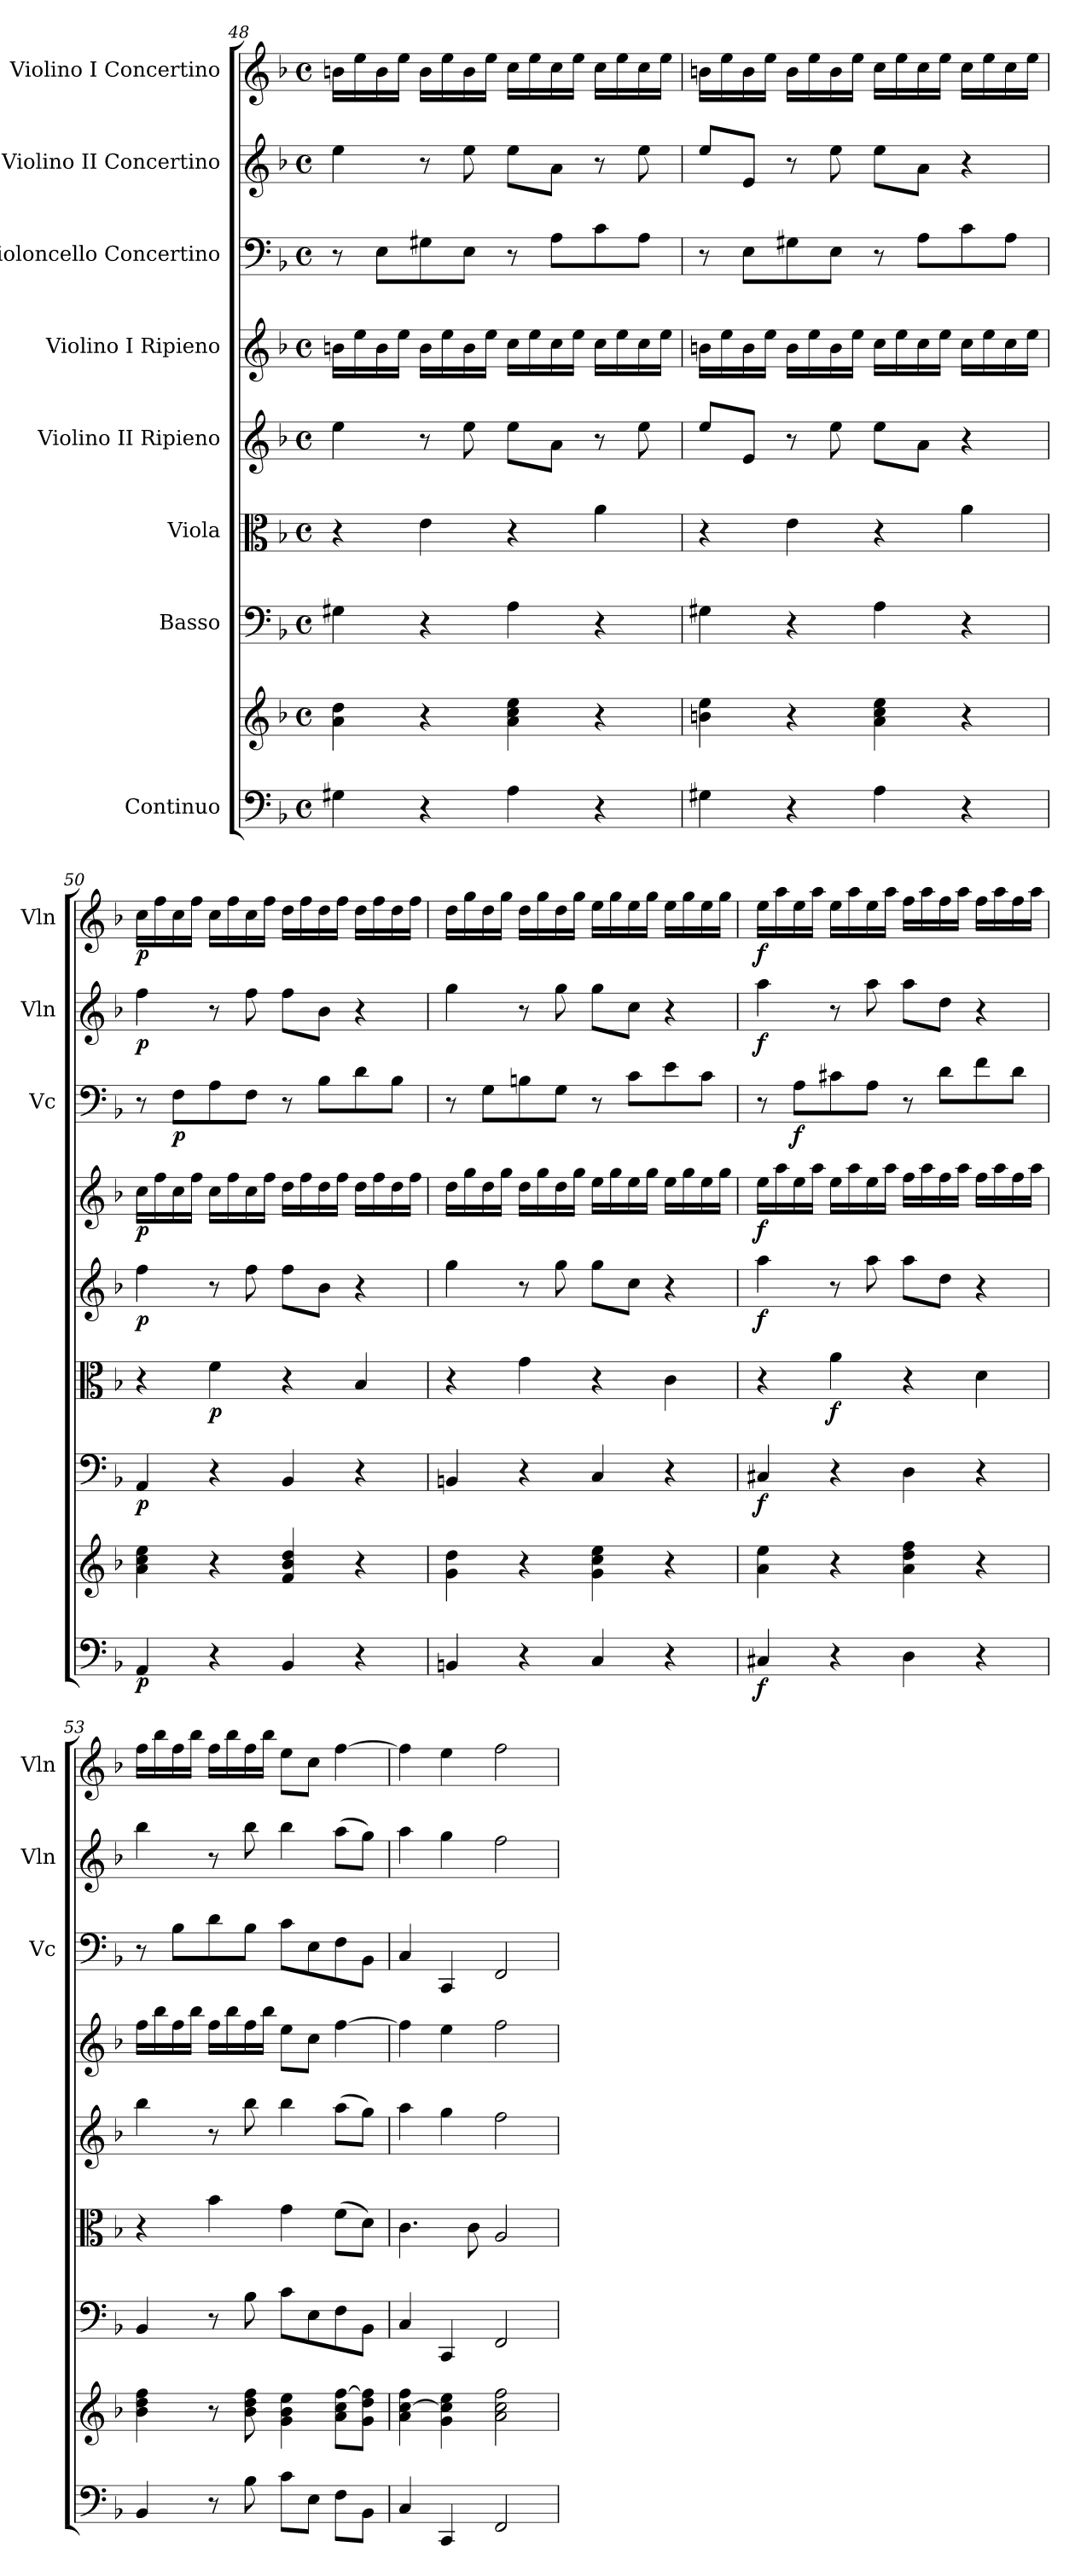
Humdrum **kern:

**kern	**kern	**dynam	**kern	**dynam	**kern	**dynam	**kern	**dynam	**kern	**dynam	**kern	**dynam	**kern	**dynam	**kern	**dynam
*part8	*part8	*part8	*part7	*part7	*part6	*part6	*part5	*part5	*part4	*part4	*part3	*part3	*part2	*part2	*part1	*part1
*staff9	*staff8	*staff8/9	*staff7	*staff7	*staff6	*staff6	*staff5	*staff5	*staff4	*staff4	*staff3	*staff3	*staff2	*staff2	*staff1	*staff1
*I"Continuo	*	*	*I"Basso	*	*I"Viola	*	*I"Violino II Ripieno	*	*I"Violino I Ripieno	*	*I"Violoncello Concertino	*	*I"Violino II Concertino	*	*I"Violino I Concertino	*
*	*	*	*	*	*	*	*	*	*	*	*I'Vc	*	*I'Vln	*	*I'Vln	*
*clefF4	*clefG2	*	*clefF4	*	*clefC3	*	*clefG2	*	*clefG2	*	*clefF4	*	*clefG2	*	*clefG2	*
*k[b-]	*k[b-]	*	*k[b-]	*	*k[b-]	*	*k[b-]	*	*k[b-]	*	*k[b-]	*	*k[b-]	*	*k[b-]	*
*M4/4	*M4/4	*	*M4/4	*	*M4/4	*	*M4/4	*	*M4/4	*	*M4/4	*	*M4/4	*	*M4/4	*
*met(c)	*met(c)	*	*met(c)	*	*met(c)	*	*met(c)	*	*met(c)	*	*met(c)	*	*met(c)	*	*met(c)	*
=48	=48	=48	=48	=48	=48	=48	=48	=48	=48	=48	=48	=48	=48	=48	=48	=48
4G#X\	4a\ 4dd\	.	4G#X\	.	4r	.	4ee\	.	16bn\LL	.	8r	.	4ee\	.	16bn\LL	.
.	.	.	.	.	.	.	.	.	16ee\	.	.	.	.	.	16ee\	.
.	.	.	.	.	.	.	.	.	16b\	.	8E\L	.	.	.	16b\	.
.	.	.	.	.	.	.	.	.	16ee\JJ	.	.	.	.	.	16ee\JJ	.
4r	4r	.	4r	.	4e\	.	8r	.	16b\LL	.	8G#X\	.	8r	.	16b\LL	.
.	.	.	.	.	.	.	.	.	16ee\	.	.	.	.	.	16ee\	.
.	.	.	.	.	.	.	8ee\	.	16b\	.	8E\J	.	8ee\	.	16b\	.
.	.	.	.	.	.	.	.	.	16ee\JJ	.	.	.	.	.	16ee\JJ	.
4A\	4a\ 4cc\ 4ee\	.	4A\	.	4r	.	8ee\L	.	16cc\LL	.	8r	.	8ee\L	.	16cc\LL	.
.	.	.	.	.	.	.	.	.	16ee\	.	.	.	.	.	16ee\	.
.	.	.	.	.	.	.	8a\J	.	16cc\	.	8A\L	.	8a\J	.	16cc\	.
.	.	.	.	.	.	.	.	.	16ee\JJ	.	.	.	.	.	16ee\JJ	.
4r	4r	.	4r	.	4a\	.	8r	.	16cc\LL	.	8c\	.	8r	.	16cc\LL	.
.	.	.	.	.	.	.	.	.	16ee\	.	.	.	.	.	16ee\	.
.	.	.	.	.	.	.	8ee\	.	16cc\	.	8A\J	.	8ee\	.	16cc\	.
.	.	.	.	.	.	.	.	.	16ee\JJ	.	.	.	.	.	16ee\JJ	.
=49	=49	=49	=49	=49	=49	=49	=49	=49	=49	=49	=49	=49	=49	=49	=49	=49
4G#X\	4bn\ 4ee\	.	4G#X\	.	4r	.	8ee/L	.	16bn\LL	.	8r	.	8ee/L	.	16bn\LL	.
.	.	.	.	.	.	.	.	.	16ee\	.	.	.	.	.	16ee\	.
.	.	.	.	.	.	.	8e/J	.	16b\	.	8E\L	.	8e/J	.	16b\	.
.	.	.	.	.	.	.	.	.	16ee\JJ	.	.	.	.	.	16ee\JJ	.
4r	4r	.	4r	.	4e\	.	8r	.	16b\LL	.	8G#X\	.	8r	.	16b\LL	.
.	.	.	.	.	.	.	.	.	16ee\	.	.	.	.	.	16ee\	.
.	.	.	.	.	.	.	8ee\	.	16b\	.	8E\J	.	8ee\	.	16b\	.
.	.	.	.	.	.	.	.	.	16ee\JJ	.	.	.	.	.	16ee\JJ	.
4A\	4a\ 4cc\ 4ee\	.	4A\	.	4r	.	8ee\L	.	16cc\LL	.	8r	.	8ee\L	.	16cc\LL	.
.	.	.	.	.	.	.	.	.	16ee\	.	.	.	.	.	16ee\	.
.	.	.	.	.	.	.	8a\J	.	16cc\	.	8A\L	.	8a\J	.	16cc\	.
.	.	.	.	.	.	.	.	.	16ee\JJ	.	.	.	.	.	16ee\JJ	.
4r	4r	.	4r	.	4a\	.	4r	.	16cc\LL	.	8c\	.	4r	.	16cc\LL	.
.	.	.	.	.	.	.	.	.	16ee\	.	.	.	.	.	16ee\	.
.	.	.	.	.	.	.	.	.	16cc\	.	8A\J	.	.	.	16cc\	.
.	.	.	.	.	.	.	.	.	16ee\JJ	.	.	.	.	.	16ee\JJ	.
!!LO:LB:g=z
=50	=50	=50	=50	=50	=50	=50	=50	=50	=50	=50	=50	=50	=50	=50	=50	=50
!	!	!LO:DY:b=2	!	!LO:DY:b	!	!	!	!LO:DY:b	!	!LO:DY:b	!	!	!	!LO:DY:b	!	!LO:DY:b
4AA/	4a\ 4cc\ 4ee\	p	4AA/	p	4r	.	4ff\	p	16cc\LL	p	8r	.	4ff\	p	16cc\LL	p
.	.	.	.	.	.	.	.	.	16ff\	.	.	.	.	.	16ff\	.
!	!	!	!	!	!	!	!	!	!	!	!	!LO:DY:b	!	!	!	!
.	.	.	.	.	.	.	.	.	16cc\	.	8F\L	p	.	.	16cc\	.
.	.	.	.	.	.	.	.	.	16ff\JJ	.	.	.	.	.	16ff\JJ	.
!	!	!	!	!	!	!LO:DY:b	!	!	!	!	!	!	!	!	!	!
4r	4r	.	4r	.	4f\	p	8r	.	16cc\LL	.	8A\	.	8r	.	16cc\LL	.
.	.	.	.	.	.	.	.	.	16ff\	.	.	.	.	.	16ff\	.
.	.	.	.	.	.	.	8ff\	.	16cc\	.	8F\J	.	8ff\	.	16cc\	.
.	.	.	.	.	.	.	.	.	16ff\JJ	.	.	.	.	.	16ff\JJ	.
4BB-/	4f/ 4b-/ 4dd/	.	4BB-/	.	4r	.	8ff\L	.	16dd\LL	.	8r	.	8ff\L	.	16dd\LL	.
.	.	.	.	.	.	.	.	.	16ff\	.	.	.	.	.	16ff\	.
.	.	.	.	.	.	.	8b-\J	.	16dd\	.	8B-\L	.	8b-\J	.	16dd\	.
.	.	.	.	.	.	.	.	.	16ff\JJ	.	.	.	.	.	16ff\JJ	.
4r	4r	.	4r	.	4B-/	.	4r	.	16dd\LL	.	8d\	.	4r	.	16dd\LL	.
.	.	.	.	.	.	.	.	.	16ff\	.	.	.	.	.	16ff\	.
.	.	.	.	.	.	.	.	.	16dd\	.	8B-\J	.	.	.	16dd\	.
.	.	.	.	.	.	.	.	.	16ff\JJ	.	.	.	.	.	16ff\JJ	.
=51	=51	=51	=51	=51	=51	=51	=51	=51	=51	=51	=51	=51	=51	=51	=51	=51
4BBn/	4g\ 4dd\	.	4BBn/	.	4r	.	4gg\	.	16dd\LL	.	8r	.	4gg\	.	16dd\LL	.
.	.	.	.	.	.	.	.	.	16gg\	.	.	.	.	.	16gg\	.
.	.	.	.	.	.	.	.	.	16dd\	.	8G\L	.	.	.	16dd\	.
.	.	.	.	.	.	.	.	.	16gg\JJ	.	.	.	.	.	16gg\JJ	.
4r	4r	.	4r	.	4g\	.	8r	.	16dd\LL	.	8Bn\	.	8r	.	16dd\LL	.
.	.	.	.	.	.	.	.	.	16gg\	.	.	.	.	.	16gg\	.
.	.	.	.	.	.	.	8gg\	.	16dd\	.	8G\J	.	8gg\	.	16dd\	.
.	.	.	.	.	.	.	.	.	16gg\JJ	.	.	.	.	.	16gg\JJ	.
4C/	4g\ 4cc\ 4ee\	.	4C/	.	4r	.	8gg\L	.	16ee\LL	.	8r	.	8gg\L	.	16ee\LL	.
.	.	.	.	.	.	.	.	.	16gg\	.	.	.	.	.	16gg\	.
.	.	.	.	.	.	.	8cc\J	.	16ee\	.	8c\L	.	8cc\J	.	16ee\	.
.	.	.	.	.	.	.	.	.	16gg\JJ	.	.	.	.	.	16gg\JJ	.
4r	4r	.	4r	.	4c\	.	4r	.	16ee\LL	.	8e\	.	4r	.	16ee\LL	.
.	.	.	.	.	.	.	.	.	16gg\	.	.	.	.	.	16gg\	.
.	.	.	.	.	.	.	.	.	16ee\	.	8c\J	.	.	.	16ee\	.
.	.	.	.	.	.	.	.	.	16gg\JJ	.	.	.	.	.	16gg\JJ	.
=52	=52	=52	=52	=52	=52	=52	=52	=52	=52	=52	=52	=52	=52	=52	=52	=52
!	!	!LO:DY:b=2	!	!LO:DY:b	!	!	!	!LO:DY:b	!	!LO:DY:b	!	!	!	!LO:DY:b	!	!LO:DY:b
4C#X/	4a\ 4ee\	f	4C#X/	f	4r	.	4aa\	f	16ee\LL	f	8r	.	4aa\	f	16ee\LL	f
.	.	.	.	.	.	.	.	.	16aa\	.	.	.	.	.	16aa\	.
!	!	!	!	!	!	!	!	!	!	!	!	!LO:DY:b	!	!	!	!
.	.	.	.	.	.	.	.	.	16ee\	.	8A\L	f	.	.	16ee\	.
.	.	.	.	.	.	.	.	.	16aa\JJ	.	.	.	.	.	16aa\JJ	.
!	!	!	!	!	!	!LO:DY:b	!	!	!	!	!	!	!	!	!	!
4r	4r	.	4r	.	4a\	f	8r	.	16ee\LL	.	8c#X\	.	8r	.	16ee\LL	.
.	.	.	.	.	.	.	.	.	16aa\	.	.	.	.	.	16aa\	.
.	.	.	.	.	.	.	8aa\	.	16ee\	.	8A\J	.	8aa\	.	16ee\	.
.	.	.	.	.	.	.	.	.	16aa\JJ	.	.	.	.	.	16aa\JJ	.
4D\	4a\ 4dd\ 4ff\	.	4D\	.	4r	.	8aa\L	.	16ff\LL	.	8r	.	8aa\L	.	16ff\LL	.
.	.	.	.	.	.	.	.	.	16aa\	.	.	.	.	.	16aa\	.
.	.	.	.	.	.	.	8dd\J	.	16ff\	.	8d\L	.	8dd\J	.	16ff\	.
.	.	.	.	.	.	.	.	.	16aa\JJ	.	.	.	.	.	16aa\JJ	.
4r	4r	.	4r	.	4d\	.	4r	.	16ff\LL	.	8f\	.	4r	.	16ff\LL	.
.	.	.	.	.	.	.	.	.	16aa\	.	.	.	.	.	16aa\	.
.	.	.	.	.	.	.	.	.	16ff\	.	8d\J	.	.	.	16ff\	.
.	.	.	.	.	.	.	.	.	16aa\JJ	.	.	.	.	.	16aa\JJ	.
=53	=53	=53	=53	=53	=53	=53	=53	=53	=53	=53	=53	=53	=53	=53	=53	=53
4BB-/	4b-\ 4dd\ 4ff\	.	4BB-/	.	4r	.	4bb-\	.	16ff\LL	.	8r	.	4bb-\	.	16ff\LL	.
.	.	.	.	.	.	.	.	.	16bb-\	.	.	.	.	.	16bb-\	.
.	.	.	.	.	.	.	.	.	16ff\	.	8B-\L	.	.	.	16ff\	.
.	.	.	.	.	.	.	.	.	16bb-\JJ	.	.	.	.	.	16bb-\JJ	.
8r	8r	.	8r	.	4b-\	.	8r	.	16ff\LL	.	8d\	.	8r	.	16ff\LL	.
.	.	.	.	.	.	.	.	.	16bb-\	.	.	.	.	.	16bb-\	.
8B-\	8b-\ 8dd\ 8ff\	.	8B-\	.	.	.	8bb-\	.	16ff\	.	8B-\J	.	8bb-\	.	16ff\	.
.	.	.	.	.	.	.	.	.	16bb-\JJ	.	.	.	.	.	16bb-\JJ	.
8c\L	4g\ 4b-\ 4ee\	.	8c\L	.	4g\	.	4bb-\	.	8ee\L	.	8c\L	.	4bb-\	.	8ee\L	.
8E\J	.	.	8E\	.	.	.	.	.	8cc\J	.	8E\	.	.	.	8cc\J	.
8F\L	8a\ 8cc\ [8ff\L	.	8F\	.	(>8f\L	.	(>8aa\L	.	[4ff\	.	8F\	.	(>8aa\L	.	[4ff\	.
8BB-\J	8g\ 8dd\ 8ff]\J	.	8BB-\J	.	8d\J)	.	8gg\J)	.	.	.	8BB-\J	.	8gg\J)	.	.	.
=54	=54	=54	=54	=54	=54	=54	=54	=54	=54	=54	=54	=54	=54	=54	=54	=54
4C/	4a\ [4cc\ 4ff\	.	4C/	.	4.c\	.	4aa\	.	4ff\]	.	4C/	.	4aa\	.	4ff\]	.
4CC/	4g\ 4cc\] 4ee\	.	4CC/	.	.	.	4gg\	.	4ee\	.	4CC/	.	4gg\	.	4ee\	.
.	.	.	.	.	8c\	.	.	.	.	.	.	.	.	.	.	.
2FF/	2a\ 2cc\ 2ff\	.	2FF/	.	2A/	.	2ff\	.	2ff\	.	2FF/	.	2ff\	.	2ff\	.
=	=	=	=	=	=	=	=	=	=	=	=	=	=	=	=	=
*-	*-	*-	*-	*-	*-	*-	*-	*-	*-	*-	*-	*-	*-	*-	*-	*-
